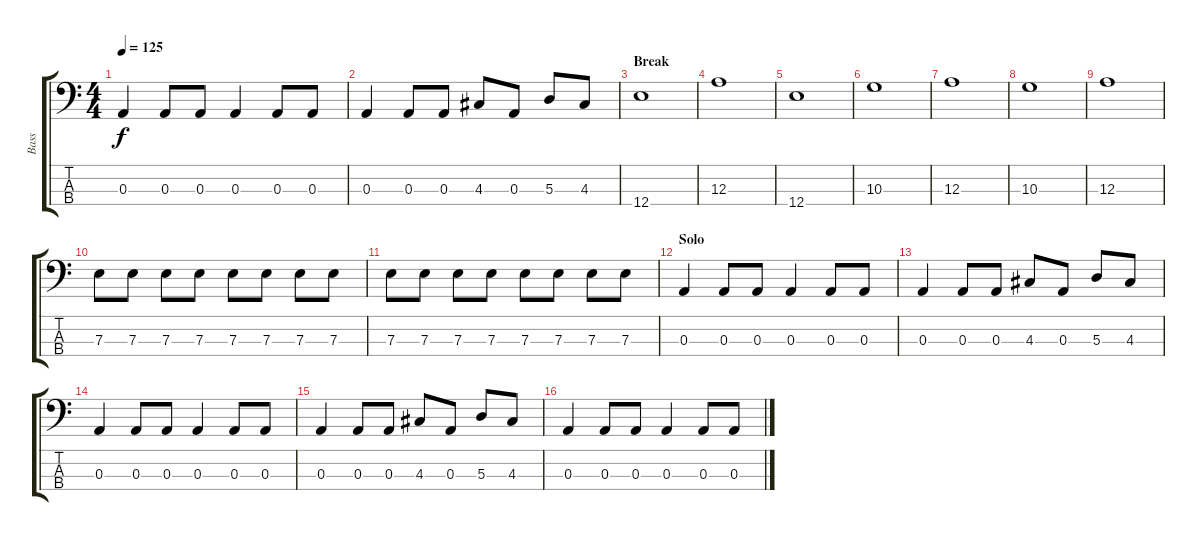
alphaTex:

\track ("Bass" "Bass") {instrument acousticguitarnylon}
\staff {score tabs}
\tuning (G2 D2 A1 E1) {hide}
\ts (4 4)
\tempo 125
\clef f4
\ks c
0.3.4{dy f} 0.3.8 0.3.8 0.3.4 0.3.8 0.3.8 |
0.3.4 0.3.8 0.3.8 4.3.8 0.3.8 5.3.8 4.3.8 |
\section ("" "Break")
12.4.1 |
12.3.1 |
12.4.1 |
10.3.1 |
12.3.1 |
10.3.1 |
12.3.1 |
7.3.8 7.3.8 7.3.8 7.3.8 7.3.8 7.3.8 7.3.8 7.3.8 |
7.3.8 7.3.8 7.3.8 7.3.8 7.3.8 7.3.8 7.3.8 7.3.8 |
\section ("" "Solo")
0.3.4 0.3.8 0.3.8 0.3.4 0.3.8 0.3.8 |
0.3.4 0.3.8 0.3.8 4.3.8 0.3.8 5.3.8 4.3.8 |
0.3.4 0.3.8 0.3.8 0.3.4 0.3.8 0.3.8 |
0.3.4 0.3.8 0.3.8 4.3.8 0.3.8 5.3.8 4.3.8 |
0.3.4 0.3.8 0.3.8 0.3.4 0.3.8 0.3.8
